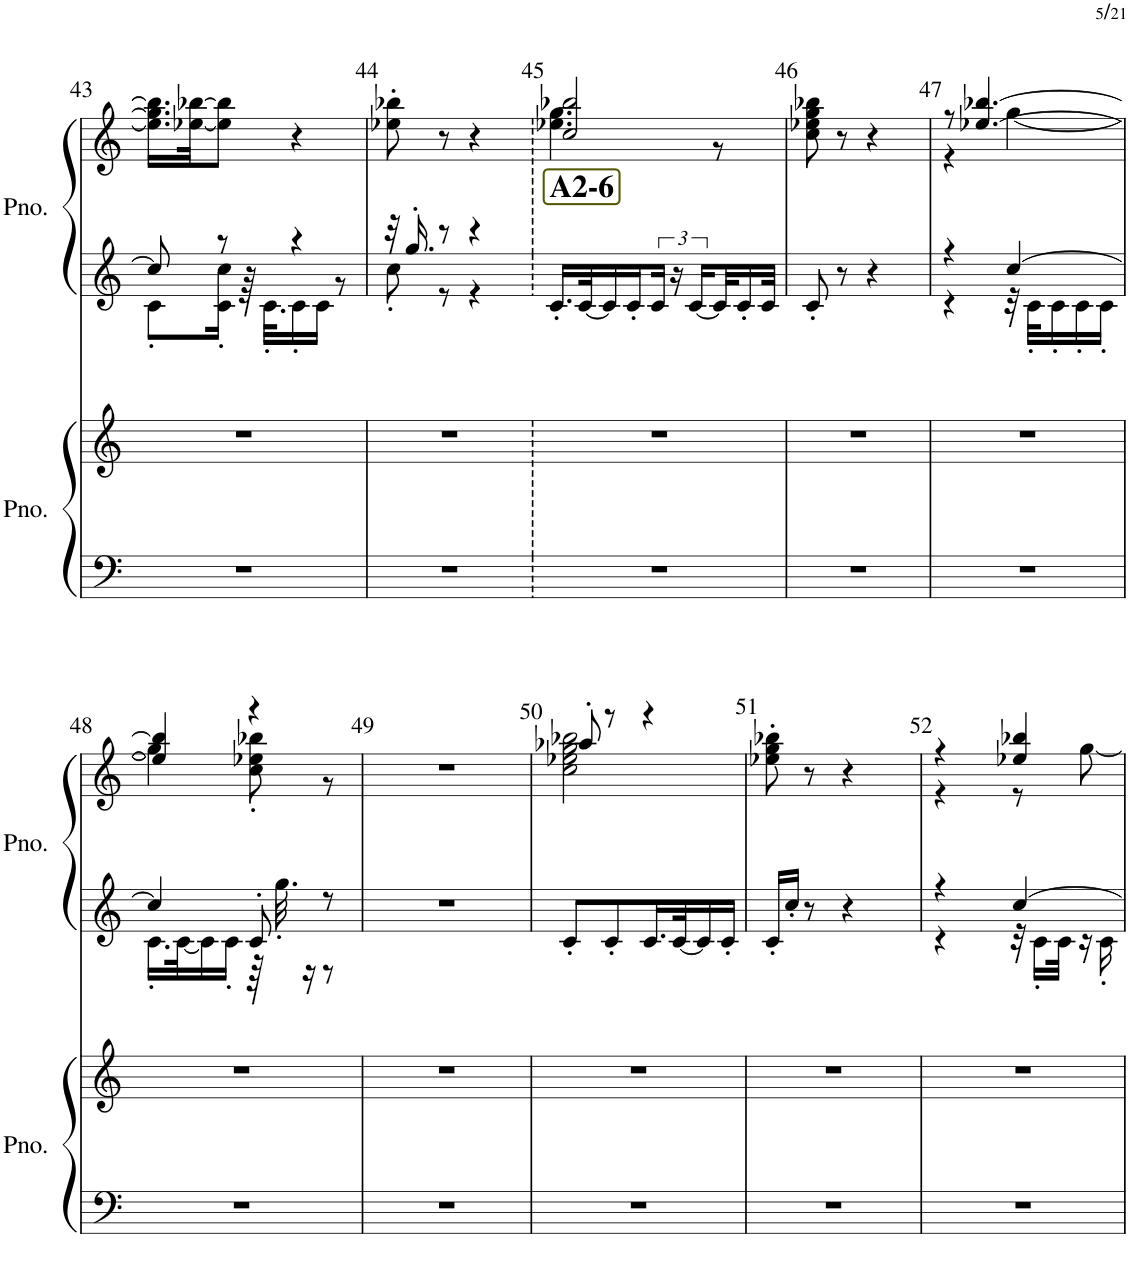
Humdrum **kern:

**kern	**kern	**kern	**kern
*part2	*part2	*part1	*part1
*staff4	*staff3	*staff2	*staff1
*I"ピアノ	*	*I"ピアノ	*
!!LO:PB:g=z
*clefF4	*clefG2	*clefG2	*clefG2
*k[]	*k[]	*k[]	*k[]
*M4/8	*M4/8	*M4/8	*M4/8
=43	=43	=43	=43
*	*	*^	*
2r	2r	8cc/]	8c'\L	16.ee-\] 16.gg\] 16.bb-\]LL
.	.	.	.	[32ee-X\ [32bb-X\JK
.	.	8r	16c\' 16cc\'Jk	8ee-\] 8bb-\]J
.	.	.	64r	.
.	.	.	32.c'\KLL	.
.	.	4r	16c'\	4r
.	.	.	16c\JJ	.
.	.	.	8r	.
=44	=44	=44	=44	=44
2r	2r	32r	8cc'\	8ee-X\' 8bb-X\'
.	.	16.gg'/	.	.
.	.	8r	8r	8r
.	.	4r	4r	4r
*	*	*v	*v	*
!!LO:REH:place=s1:b:B:cj:fs=15:t=A2-6
=45	=45	=45	=45
*	*	*	*^
2r	2r	16.c'/LL	2cc/ 2bb-X/	4.ee-X\ 4.gg\
.	.	[32c/K	.	.
.	.	16c/]	.	.
.	.	16c'/	.	.
.	.	24c/JJ	.	.
.	.	24r	.	.
.	.	[24c/LL	.	.
.	.	32c/K]	.	8r
.	.	16c'/	.	.
.	.	32c/JJk	.	.
*	*	*	*v	*v
=46	=46	=46	=46
2r	2r	8c'/	8cc\ 8ee-X\ 8gg\ 8bb-X\
.	.	8r	8r
.	.	4r	4r
=47	=47	=47	=47
*	*	*^	*^
2r	2r	4r	4r	8r	4r
.	.	.	.	[4.ee-X/ [4.bb-X/	.
.	.	[4cc/	32r	.	[4gg\
.	.	.	32c'\KLL	.	.
.	.	.	16c'\	.	.
.	.	.	16c'\	.	.
.	.	.	16c'\JJ	.	.
!!LO:LB:g=z	!!
=48	=48	=48	=48	=48	=48
2r	2r	4cc/]	16.c'\LL	4ee-/] 4bb-/]	4gg\]
.	.	.	[32c\K	.	.
.	.	.	16c\]	.	.
.	.	.	16c'\JJ	.	.
.	.	8c'/	64r	4r	8cc\' 8ee-X\' 8bb-X\'
.	.	.	32.gg'\	.	.
.	.	.	16r	.	.
.	.	8r	8r	.	8r
*	*	*v	*v	*	*
*	*	*	*v	*v
=49	=49	=49	=49
2r	2r	2r	2r
=50	=50	=50	=50
*	*	*	*^
2r	2r	8c'/L	8aa-X'/	2cc\ 2ee-X\ 2gg\ 2bb-X\
.	.	8c'/	8r	.
.	.	16.c/L	4r	.
.	.	[32c/K	.	.
.	.	16c/]	.	.
.	.	16c'/JJ	.	.
*	*	*	*v	*v
=51	=51	=51	=51
2r	2r	16c'/LL	8ee-X\' 8gg\' 8bb-X\'
.	.	16cc'/JJ	.
.	.	8r	8r
.	.	4r	4r
=52	=52	=52	=52
*	*	*^	*^
2r	2r	4r	4r	4r	4r
.	.	[4cc/	32r	4ee-X/ 4bb-X/	8r
.	.	.	16c'\LL	.	.
.	.	.	32c\JJk	.	.
.	.	.	16r	.	[8gg\
.	.	.	16c'\	.	.
*	*	*v	*v	*	*
*	*	*	*v	*v
=	=	=	=
*-	*-	*-	*-
